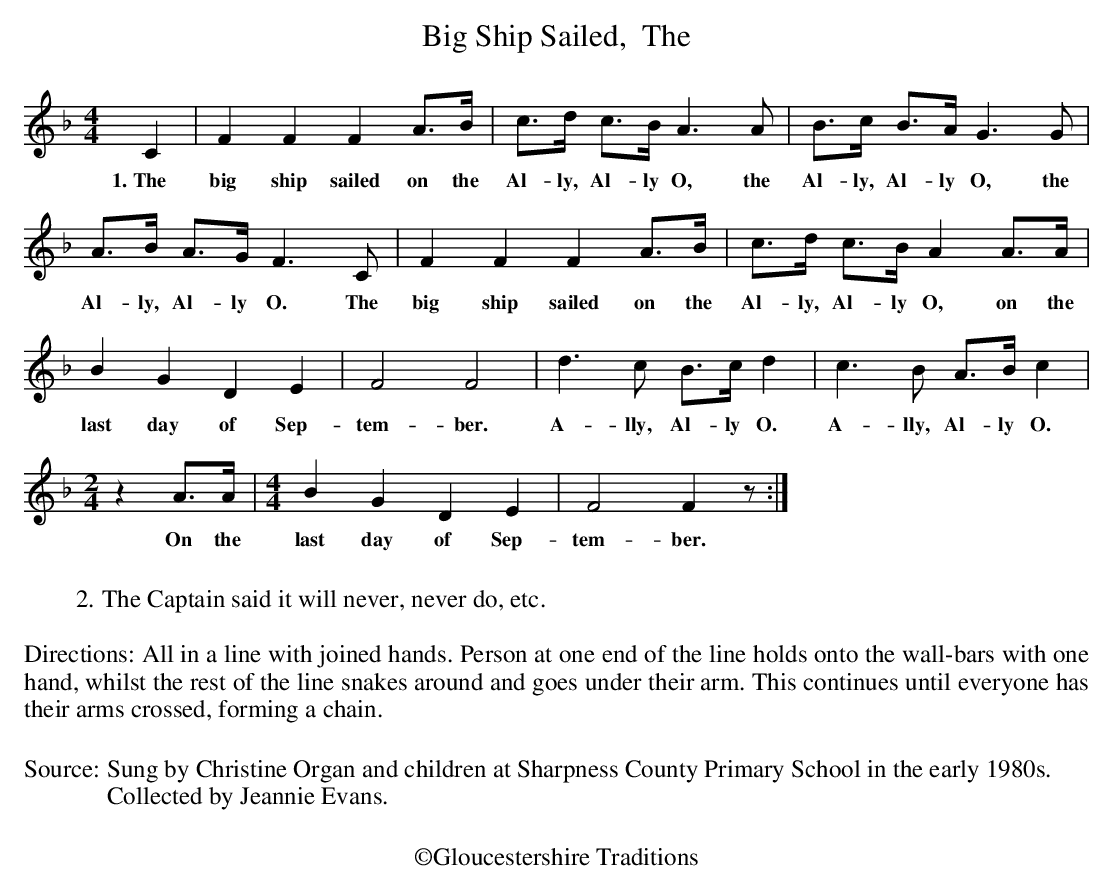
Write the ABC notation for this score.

X:1
T:Big Ship Sailed,  The
M:4/4
L:1/4
K:F Major
C|FFFA/>B/|c/>d/ c/>B/A>A|B/>c/ B/>A/G>G|
w:1.~The big ship sailed on the Al-ly, Al-ly O, the Al-ly, Al-ly O, the
A/>B/ A/>G/F>C|FFFA/>B/|c/>d/ c/>B/AA/>A/|
w:Al-ly, Al-ly O. The big ship sailed on the Al-ly, Al-ly O, on the
BGDE|F2F2|d>c B/>c/d|c>B A/>B/c|
w:last day of Sep-tem-ber. A-lly, Al-ly O. A-lly, Al-ly O.
[M:2/4]zA/>A/|[M:4/4]BGDE|F2Fz/:|]
w:On the last day of Sep-tem-ber.
W:
W:2. The Captain said it will never, never do, etc.
W:
%%begintext justify
%%Directions: All in a line with joined hands. Person at one end of the line holds onto the wall-bars with one hand,
%%whilst the rest of the line snakes around and goes under their arm. This continues until everyone has their arms
%%crossed, forming a chain.
%%endtext
W:
